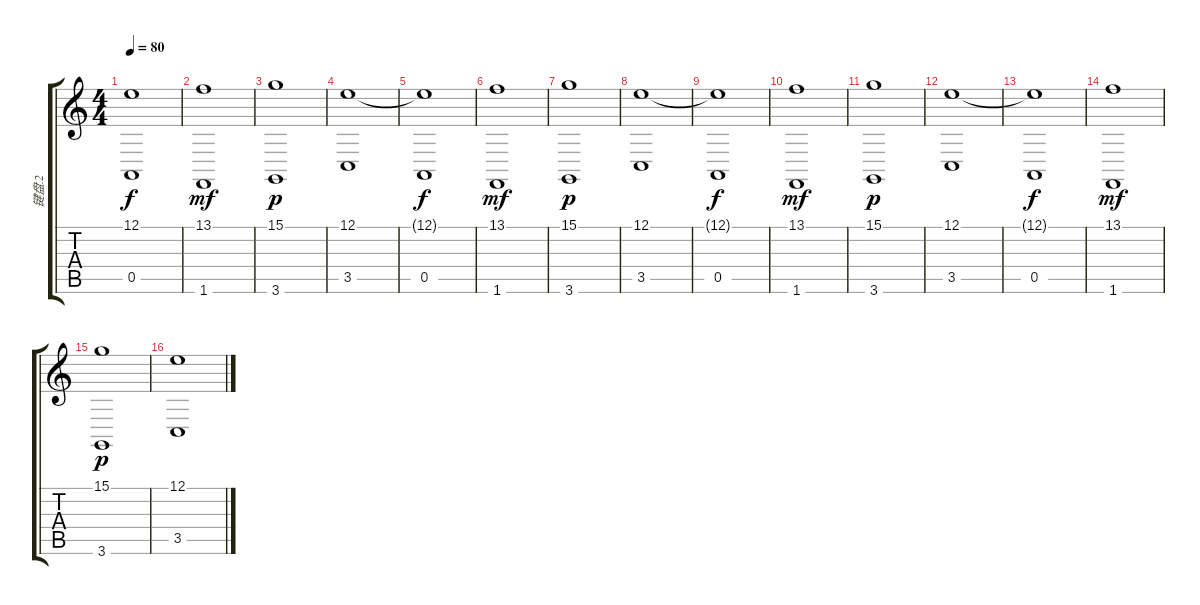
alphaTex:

\track ("键盘.2" "键盘.2") {instrument stringensemble2}
\staff {score tabs}
\tuning (E4 B3 G3 D3 A2 E2) {hide}
\ts (4 4)
\tempo 80
\clef g2
\ks c
(12.1{t} 0.5).1{dy f} |
(13.1 1.6).1{dy mf} |
(15.1 3.6).1{dy p} |
(12.1 3.5).1 |
(12.1{t} 0.5).1{dy f} |
(13.1 1.6).1{dy mf} |
(15.1 3.6).1{dy p} |
(12.1 3.5).1 |
(12.1{t} 0.5).1{dy f} |
(13.1 1.6).1{dy mf} |
(15.1 3.6).1{dy p} |
(12.1 3.5).1 |
(12.1{t} 0.5).1{dy f} |
(13.1 1.6).1{dy mf} |
(15.1 3.6).1{dy p} |
(12.1 3.5).1
